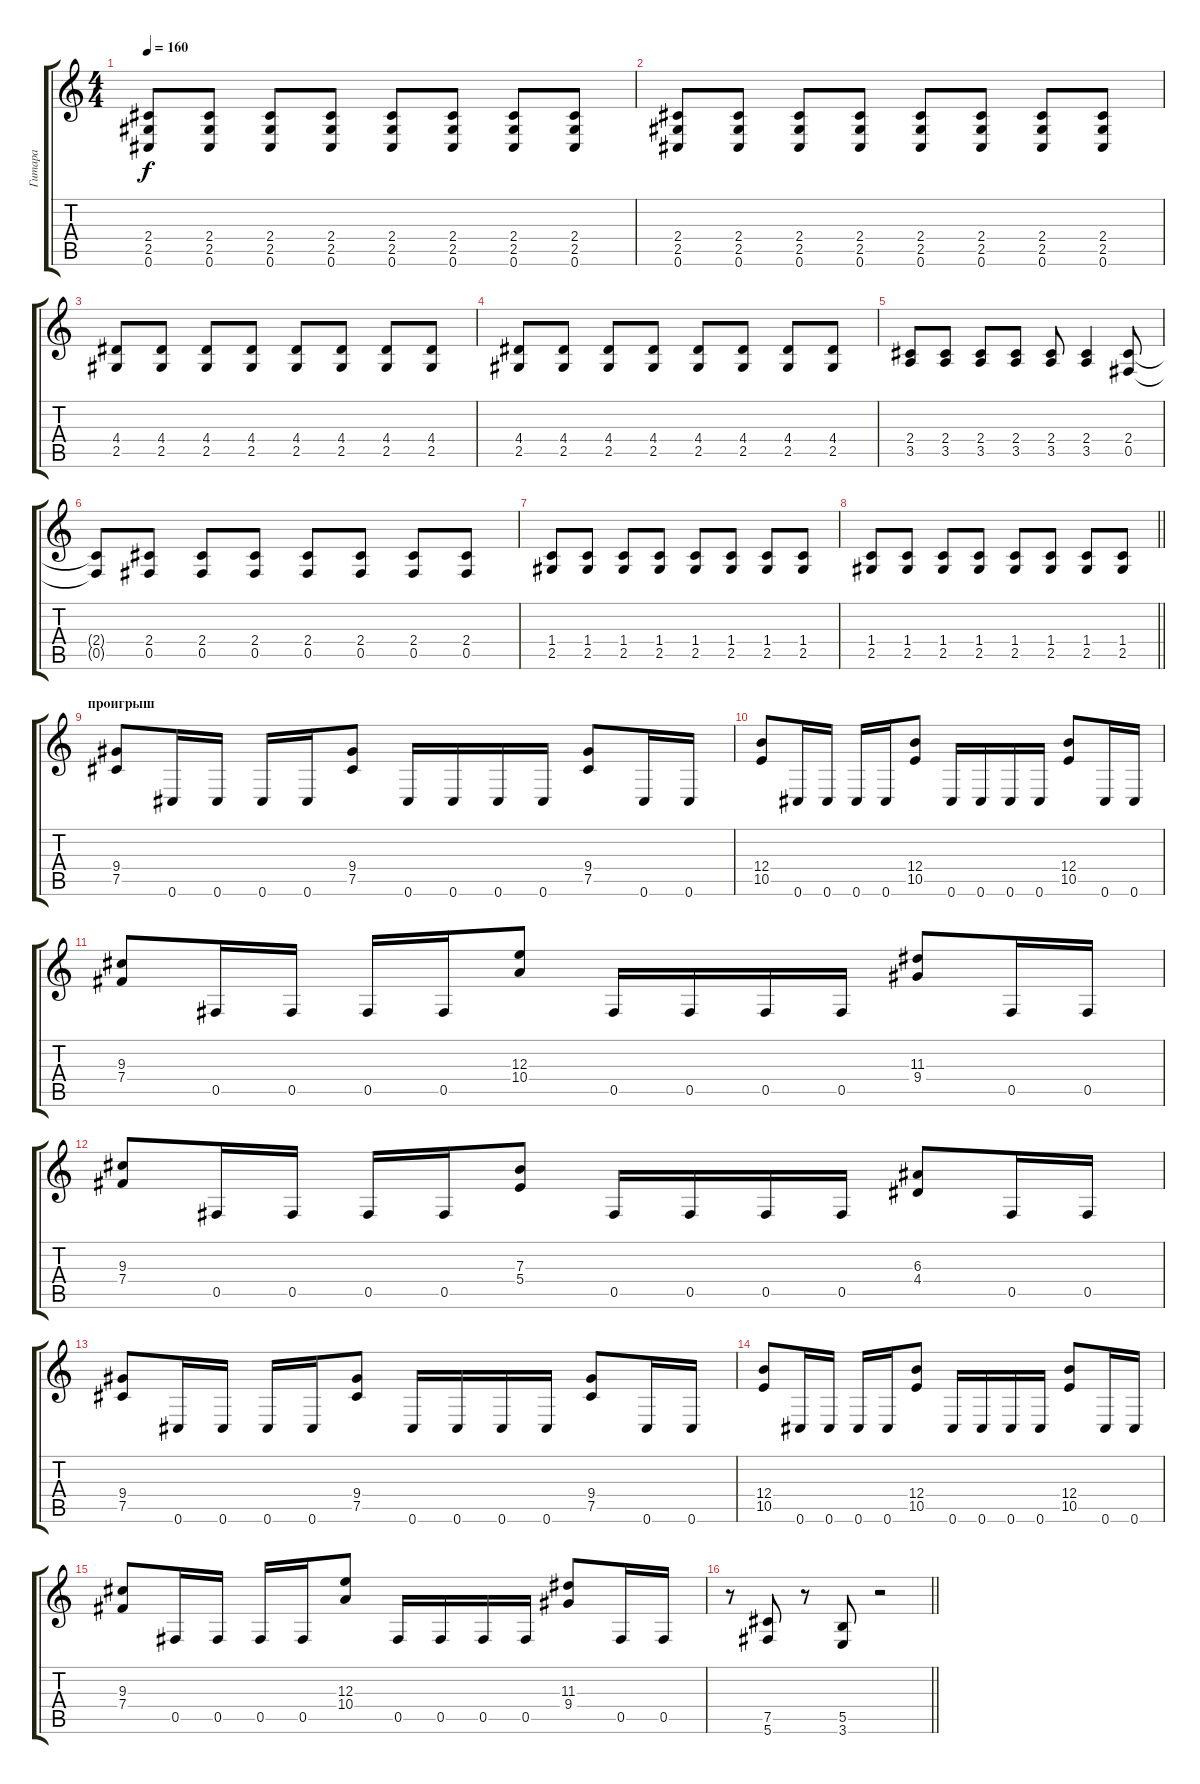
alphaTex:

\track ("Гитара" "Гитара") {instrument distortionguitar}
\staff {score tabs}
\tuning (Db4 Ab3 E3 B2 Gb2 Db2) {hide}
\ts (4 4)
\tempo 160
\clef g2
\ks c
(2.4 2.5 0.6).8{dy f} (2.4 2.5 0.6).8 (2.4 2.5 0.6).8 (2.4 2.5 0.6).8 (2.4 2.5 0.6).8 (2.4 2.5 0.6).8 (2.4 2.5 0.6).8 (2.4 2.5 0.6).8 |
(2.4 2.5 0.6).8 (2.4 2.5 0.6).8 (2.4 2.5 0.6).8 (2.4 2.5 0.6).8 (2.4 2.5 0.6).8 (2.4 2.5 0.6).8 (2.4 2.5 0.6).8 (2.4 2.5 0.6).8 |
(4.4 2.5).8 (4.4 2.5).8 (4.4 2.5).8 (4.4 2.5).8 (4.4 2.5).8 (4.4 2.5).8 (4.4 2.5).8 (4.4 2.5).8 |
(4.4 2.5).8 (4.4 2.5).8 (4.4 2.5).8 (4.4 2.5).8 (4.4 2.5).8 (4.4 2.5).8 (4.4 2.5).8 (4.4 2.5).8 |
(2.4 3.5).8 (2.4 3.5).8 (2.4 3.5).8 (2.4 3.5).8 (2.4 3.5).8 (2.4 3.5).4 (2.4 0.5).8 |
(2.4{t} 0.5{t}).8 (2.4 0.5).8 (2.4 0.5).8 (2.4 0.5).8 (2.4 0.5).8 (2.4 0.5).8 (2.4 0.5).8 (2.4 0.5).8 |
(1.4 2.5).8 (1.4 2.5).8 (1.4 2.5).8 (1.4 2.5).8 (1.4 2.5).8 (1.4 2.5).8 (1.4 2.5).8 (1.4 2.5).8 |
\barLineRight lightlight
(1.4 2.5).8 (1.4 2.5).8 (1.4 2.5).8 (1.4 2.5).8 (1.4 2.5).8 (1.4 2.5).8 (1.4 2.5).8 (1.4 2.5).8 |
\section ("" "проигрыш")
(9.4 7.5).8 0.6.16 0.6.16 0.6.16 0.6.16 (9.4 7.5).8 0.6.16 0.6.16 0.6.16 0.6.16 (9.4 7.5).8 0.6.16 0.6.16 |
(12.4 10.5).8 0.6.16 0.6.16 0.6.16 0.6.16 (12.4 10.5).8 0.6.16 0.6.16 0.6.16 0.6.16 (12.4 10.5).8 0.6.16 0.6.16 |
(9.3 7.4).8 0.5.16 0.5.16 0.5.16 0.5.16 (12.3 10.4).8 0.5.16 0.5.16 0.5.16 0.5.16 (11.3 9.4).8 0.5.16 0.5.16 |
(9.3 7.4).8 0.5.16 0.5.16 0.5.16 0.5.16 (7.3 5.4).8 0.5.16 0.5.16 0.5.16 0.5.16 (6.3 4.4).8 0.5.16 0.5.16 |
(9.4 7.5).8 0.6.16 0.6.16 0.6.16 0.6.16 (9.4 7.5).8 0.6.16 0.6.16 0.6.16 0.6.16 (9.4 7.5).8 0.6.16 0.6.16 |
(12.4 10.5).8 0.6.16 0.6.16 0.6.16 0.6.16 (12.4 10.5).8 0.6.16 0.6.16 0.6.16 0.6.16 (12.4 10.5).8 0.6.16 0.6.16 |
(9.3 7.4).8 0.5.16 0.5.16 0.5.16 0.5.16 (12.3 10.4).8 0.5.16 0.5.16 0.5.16 0.5.16 (11.3 9.4).8 0.5.16 0.5.16 |
\barLineRight lightlight
r.8 (7.5 5.6).8 r.8 (5.5 3.6).8 r.2
